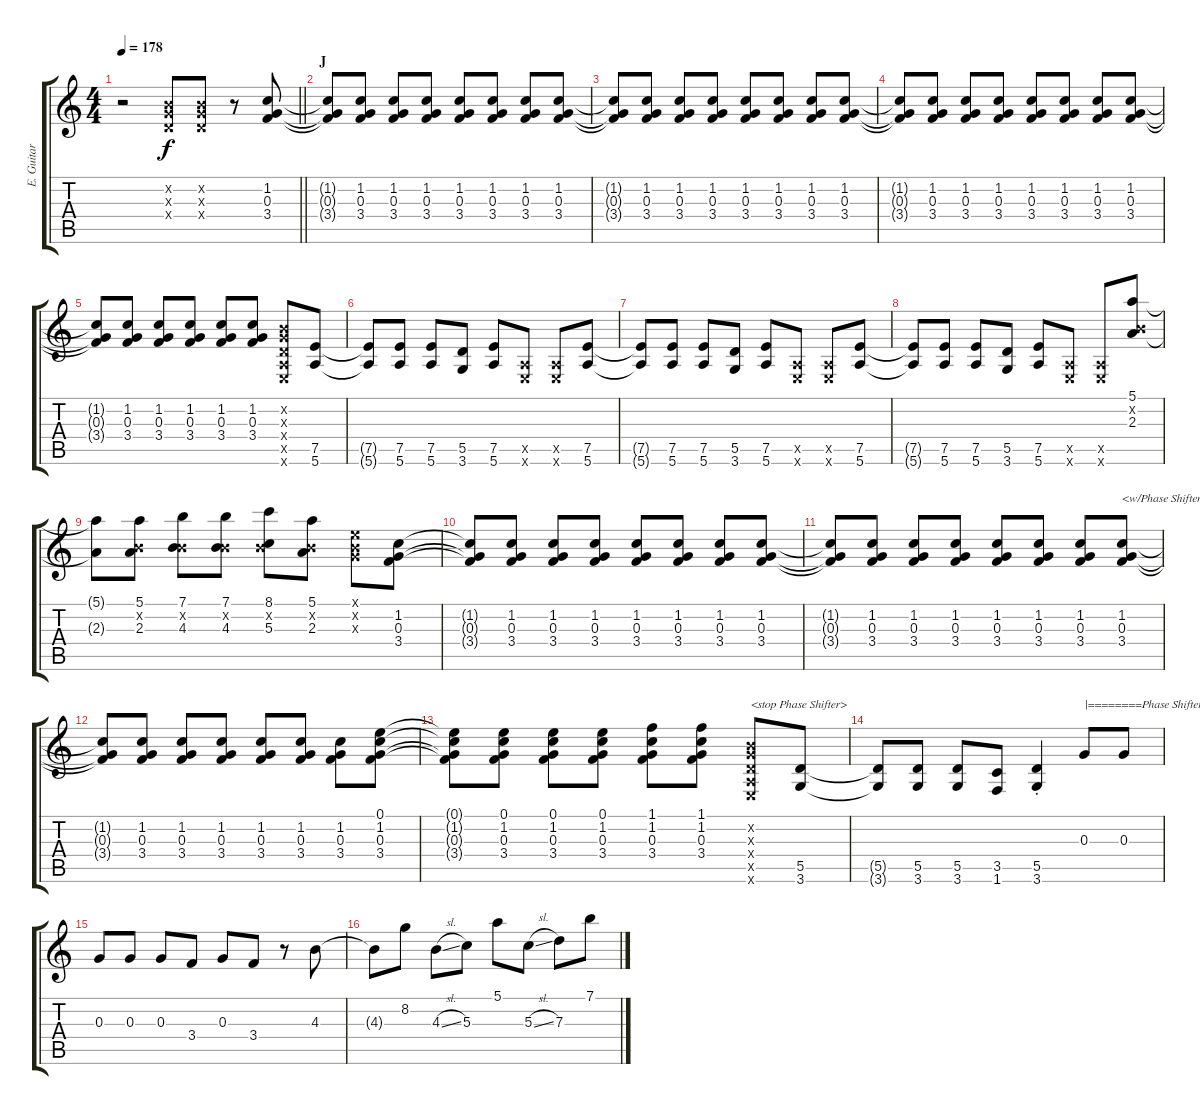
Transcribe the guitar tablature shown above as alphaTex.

\track ("E. Guitar II" "E. Guitar ") {instrument overdrivenguitar}
\staff {score tabs}
\tuning (E4 B3 G3 D3 A2 E2) {hide}
\ts (4 4)
\tempo 178
\clef g2
\barLineRight lightlight
\ks c
r.2{dy f} (0.2{x} 0.3{x} 0.4{x}).8 (0.2{x} 0.3{x} 0.4{x}).8 r.8 (1.2 0.3 3.4).8 |
\section ("" "J")
(1.2{t} 0.3{t} 3.4{t}).8 (1.2 0.3 3.4).8 (1.2 0.3 3.4).8 (1.2 0.3 3.4).8 (1.2 0.3 3.4).8 (1.2 0.3 3.4).8 (1.2 0.3 3.4).8 (1.2 0.3 3.4).8 |
(1.2{t} 0.3{t} 3.4{t}).8 (1.2 0.3 3.4).8 (1.2 0.3 3.4).8 (1.2 0.3 3.4).8 (1.2 0.3 3.4).8 (1.2 0.3 3.4).8 (1.2 0.3 3.4).8 (1.2 0.3 3.4).8 |
(1.2{t} 0.3{t} 3.4{t}).8 (1.2 0.3 3.4).8 (1.2 0.3 3.4).8 (1.2 0.3 3.4).8 (1.2 0.3 3.4).8 (1.2 0.3 3.4).8 (1.2 0.3 3.4).8 (1.2 0.3 3.4).8 |
(1.2{t} 0.3{t} 3.4{t}).8 (1.2 0.3 3.4).8 (1.2 0.3 3.4).8 (1.2 0.3 3.4).8 (1.2 0.3 3.4).8 (1.2 0.3 3.4).8 (0.2{x} 0.3{x} 0.4{x} 0.5{x} 0.6{x}).8 (7.5 5.6).8 |
(7.5{t} 5.6{t}).8 (7.5 5.6).8 (7.5 5.6).8 (5.5 3.6).8 (7.5 5.6).8 (0.5{x} 0.6{x}).8 (0.5{x} 0.6{x}).8 (7.5 5.6).8 |
(7.5{t} 5.6{t}).8 (7.5 5.6).8 (7.5 5.6).8 (5.5 3.6).8 (7.5 5.6).8 (0.5{x} 0.6{x}).8 (0.5{x} 0.6{x}).8 (7.5 5.6).8 |
(7.5{t} 5.6{t}).8 (7.5 5.6).8 (7.5 5.6).8 (5.5 3.6).8 (7.5 5.6).8 (0.5{x} 0.6{x}).8 (0.5{x} 0.6{x}).8 (5.1 0.2{x} 2.3).8 |
(5.1{t} 2.3{t}).8 (5.1 0.2{x} 2.3).8 (7.1 0.2{x} 4.3).8 (7.1 0.2{x} 4.3).8 (8.1 0.2{x} 5.3).8 (5.1 0.2{x} 2.3).8 (0.1{x} 0.2{x} 0.3{x}).8 (1.2 0.3 3.4).8 |
(1.2{t} 0.3{t} 3.4{t}).8 (1.2 0.3 3.4).8 (1.2 0.3 3.4).8 (1.2 0.3 3.4).8 (1.2 0.3 3.4).8 (1.2 0.3 3.4).8 (1.2 0.3 3.4).8 (1.2 0.3 3.4).8 |
(1.2{t} 0.3{t} 3.4{t}).8 (1.2 0.3 3.4).8 (1.2 0.3 3.4).8 (1.2 0.3 3.4).8 (1.2 0.3 3.4).8 (1.2 0.3 3.4).8 (1.2 0.3 3.4).8 (1.2 0.3 3.4).8{txt "<w/Phase Shifter>"} |
(1.2{t} 0.3{t} 3.4{t}).8 (1.2 0.3 3.4).8 (1.2 0.3 3.4).8 (1.2 0.3 3.4).8 (1.2 0.3 3.4).8 (1.2 0.3 3.4).8 (1.2 0.3 3.4).8 (0.1 1.2 0.3 3.4).8 |
(0.1{t} 1.2{t} 0.3{t} 3.4{t}).8 (0.1 1.2 0.3 3.4).8 (0.1 1.2 0.3 3.4).8 (0.1 1.2 0.3 3.4).8 (1.1 1.2 0.3 3.4).8 (1.1 1.2 0.3 3.4).8 (0.2{x} 0.3{x} 0.4{x} 0.5{x} 0.6{x}).8{txt "<stop Phase Shifter>"} (5.5 3.6).8 |
(5.5{t} 3.6{t}).8 (5.5 3.6).8 (5.5 3.6).8 (3.5 1.6).8 (5.5{st} 3.6{st}).4 0.3.8{txt "|========Phase Shifter========|"} 0.3.8 |
0.3.8 0.3.8 0.3.8 3.4.8 0.3.8 3.4.8 r.8 4.3.8 |
4.3{t}.8 8.2.8 4.3{sl}.8 5.3.8 5.1.8 5.3{sl}.8 7.3.8 7.1.8
